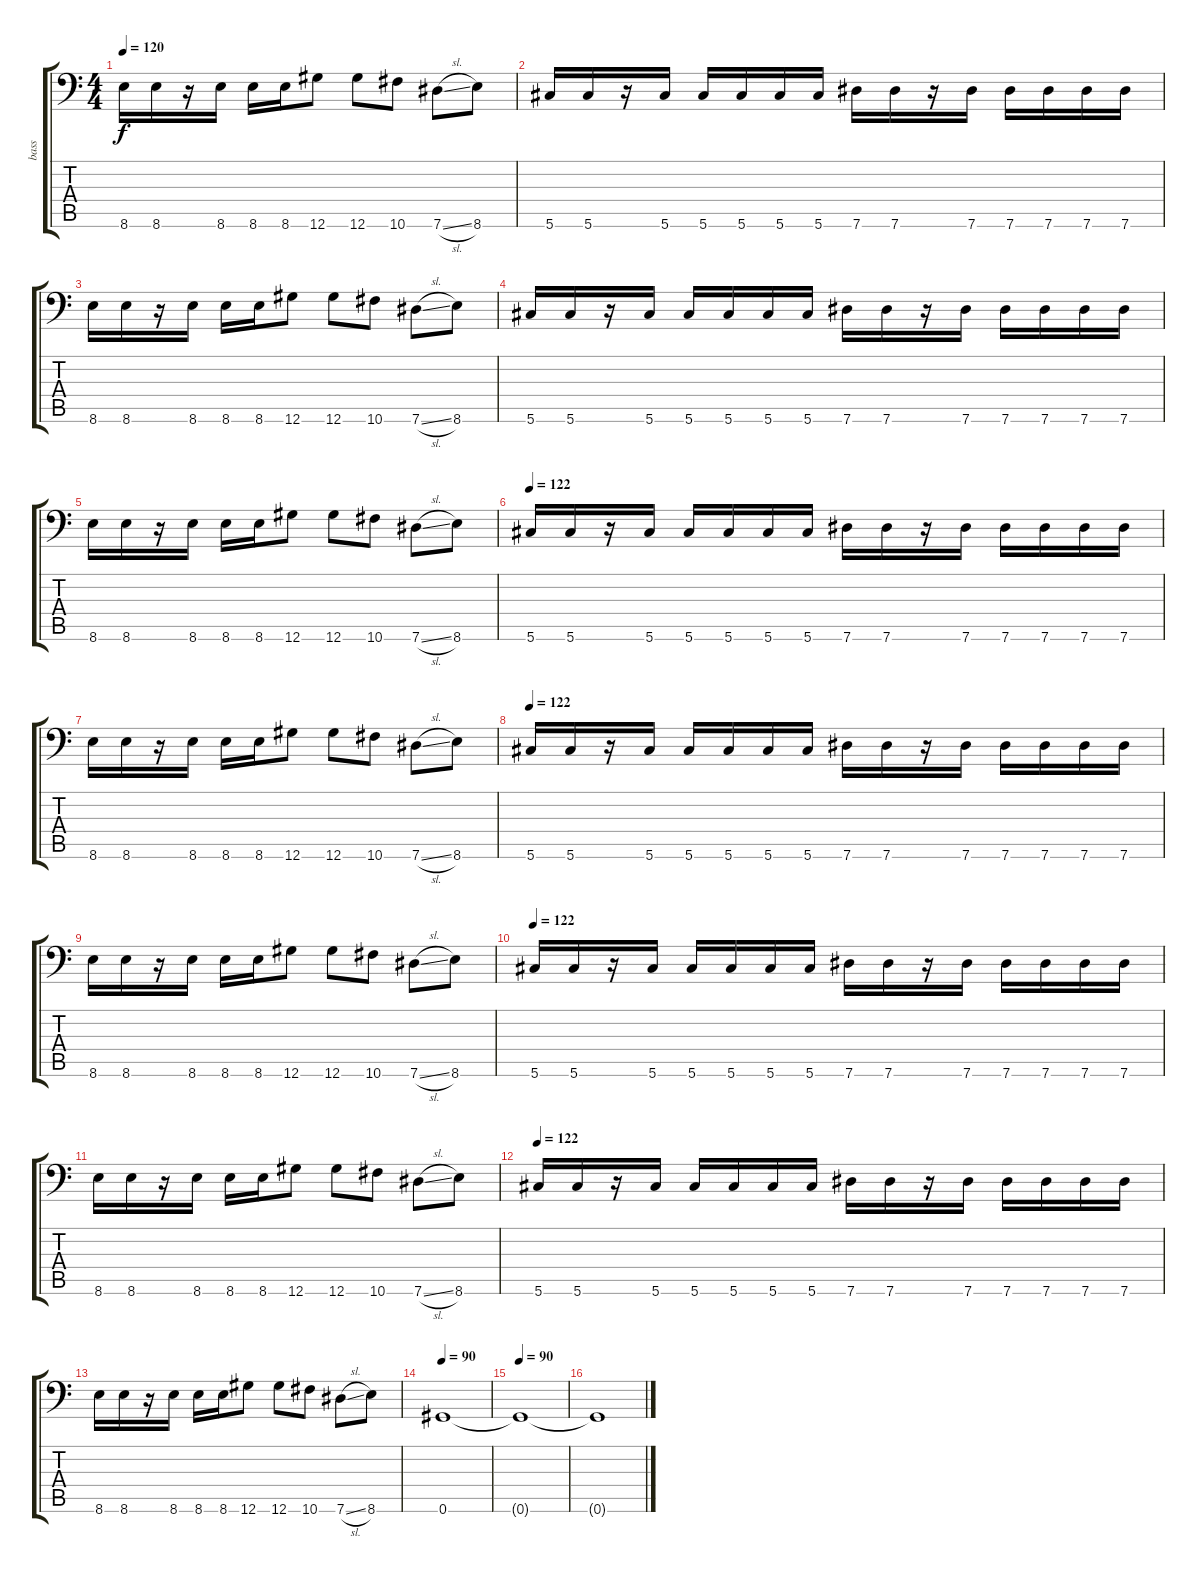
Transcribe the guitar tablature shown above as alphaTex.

\track ("bass" "bass") {instrument electricbasspick}
\staff {score tabs}
\tuning (Bb3 F3 Db3 Ab2 Eb2 Ab1) {hide}
\ts (4 4)
\tempo 120
\clef f4
\ks c
8.6.16{dy f} 8.6.16 r.16 8.6.16 8.6.16 8.6.16 12.6.8 12.6.8 10.6.8 7.6{sl}.8 8.6.8 |
5.6.16 5.6.16 r.16 5.6.16 5.6.16 5.6.16 5.6.16 5.6.16 7.6.16 7.6.16 r.16 7.6.16 7.6.16 7.6.16 7.6.16 7.6.16 |
8.6.16 8.6.16 r.16 8.6.16 8.6.16 8.6.16 12.6.8 12.6.8 10.6.8 7.6{sl}.8 8.6.8 |
5.6.16 5.6.16 r.16 5.6.16 5.6.16 5.6.16 5.6.16 5.6.16 7.6.16 7.6.16 r.16 7.6.16 7.6.16 7.6.16 7.6.16 7.6.16 |
8.6.16 8.6.16 r.16 8.6.16 8.6.16 8.6.16 12.6.8 12.6.8 10.6.8 7.6{sl}.8 8.6.8 |
\tempo 122
5.6.16 5.6.16 r.16 5.6.16 5.6.16 5.6.16 5.6.16 5.6.16 7.6.16 7.6.16 r.16 7.6.16 7.6.16 7.6.16 7.6.16 7.6.16 |
8.6.16 8.6.16 r.16 8.6.16 8.6.16 8.6.16 12.6.8 12.6.8 10.6.8 7.6{sl}.8 8.6.8 |
\tempo 122
5.6.16 5.6.16 r.16 5.6.16 5.6.16 5.6.16 5.6.16 5.6.16 7.6.16 7.6.16 r.16 7.6.16 7.6.16 7.6.16 7.6.16 7.6.16 |
8.6.16 8.6.16 r.16 8.6.16 8.6.16 8.6.16 12.6.8 12.6.8 10.6.8 7.6{sl}.8 8.6.8 |
\tempo 122
5.6.16 5.6.16 r.16 5.6.16 5.6.16 5.6.16 5.6.16 5.6.16 7.6.16 7.6.16 r.16 7.6.16 7.6.16 7.6.16 7.6.16 7.6.16 |
8.6.16 8.6.16 r.16 8.6.16 8.6.16 8.6.16 12.6.8 12.6.8 10.6.8 7.6{sl}.8 8.6.8 |
\tempo 122
5.6.16 5.6.16 r.16 5.6.16 5.6.16 5.6.16 5.6.16 5.6.16 7.6.16 7.6.16 r.16 7.6.16 7.6.16 7.6.16 7.6.16 7.6.16 |
8.6.16 8.6.16 r.16 8.6.16 8.6.16 8.6.16 12.6.8 12.6.8 10.6.8 7.6{sl}.8 8.6.8 |
\tempo 90
0.6.1 |
\tempo 90
0.6{t}.1 |
0.6{t}.1
